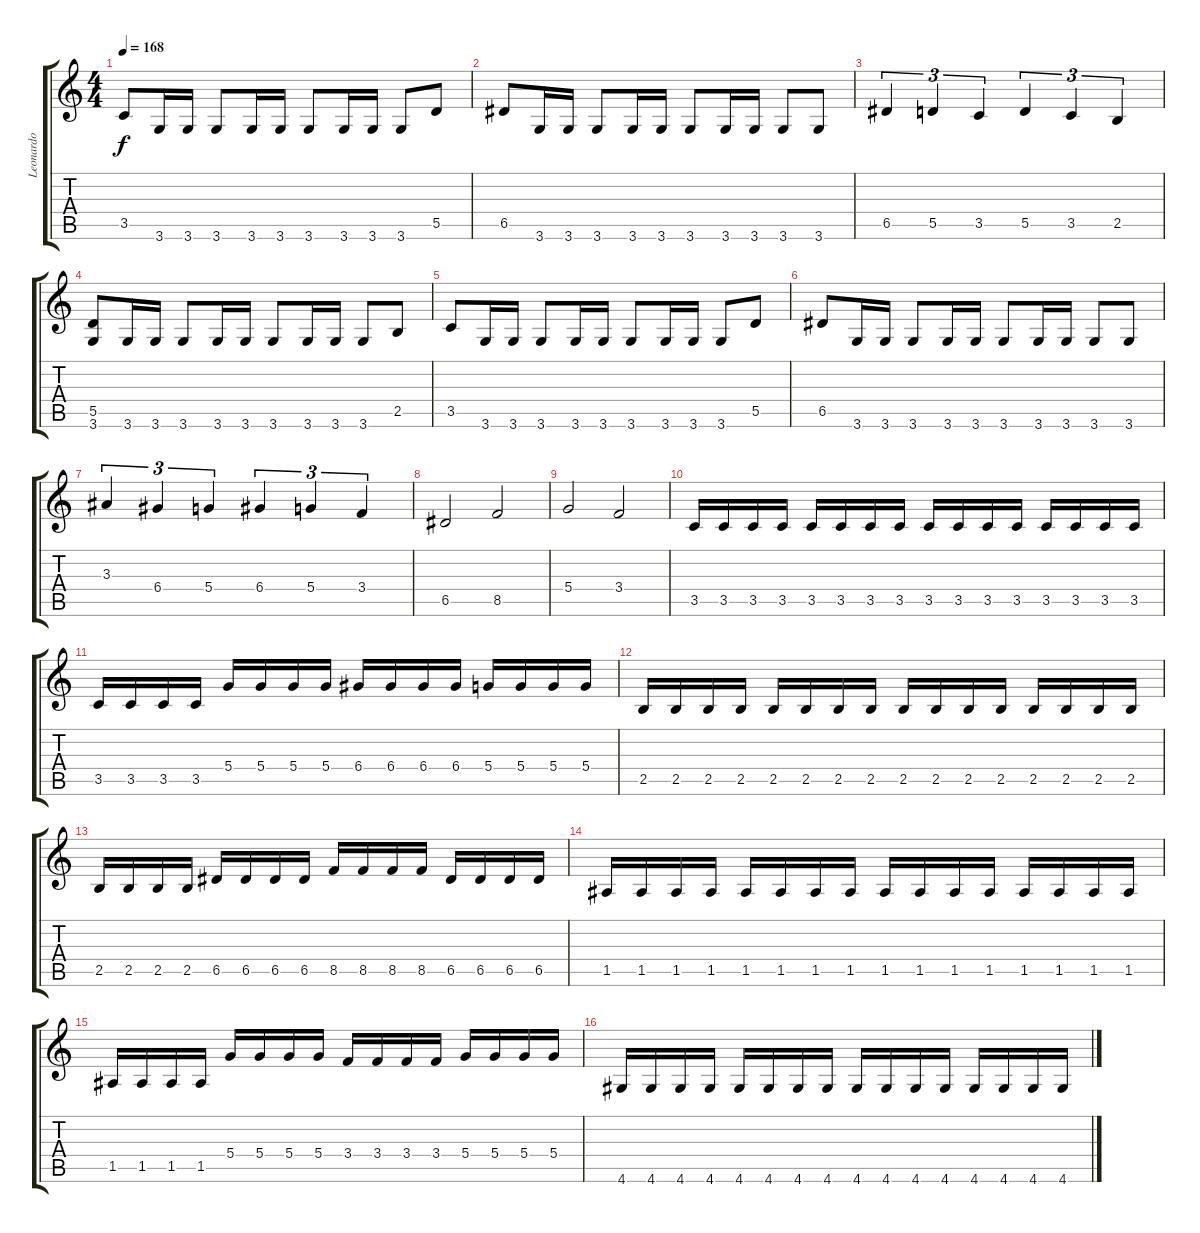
\track ("Leonardo" "Leonardo") {instrument distortionguitar}
\staff {score tabs}
\tuning (E4 B3 G3 D3 A2 E2) {hide}
\ts (4 4)
\tempo 168
\clef g2
\ks c
3.5.8{dy f} 3.6.16 3.6.16 3.6.8 3.6.16 3.6.16 3.6.8 3.6.16 3.6.16 3.6.8 5.5.8 |
6.5.8 3.6.16 3.6.16 3.6.8 3.6.16 3.6.16 3.6.8 3.6.16 3.6.16 3.6.8 3.6.8 |
6.5.4{tu (3 2)} 5.5.4{tu (3 2)} 3.5.4{tu (3 2)} 5.5.4{tu (3 2)} 3.5.4{tu (3 2)} 2.5.4{tu (3 2)} |
(5.5 3.6).8 3.6.16 3.6.16 3.6.8 3.6.16 3.6.16 3.6.8 3.6.16 3.6.16 3.6.8 2.5.8 |
3.5.8 3.6.16 3.6.16 3.6.8 3.6.16 3.6.16 3.6.8 3.6.16 3.6.16 3.6.8 5.5.8 |
6.5.8 3.6.16 3.6.16 3.6.8 3.6.16 3.6.16 3.6.8 3.6.16 3.6.16 3.6.8 3.6.8 |
3.3.4{tu (3 2)} 6.4.4{tu (3 2)} 5.4.4{tu (3 2)} 6.4.4{tu (3 2)} 5.4.4{tu (3 2)} 3.4.4{tu (3 2)} |
6.5.2 8.5.2 |
5.4.2 3.4.2 |
3.5.16 3.5.16 3.5.16 3.5.16 3.5.16 3.5.16 3.5.16 3.5.16 3.5.16 3.5.16 3.5.16 3.5.16 3.5.16 3.5.16 3.5.16 3.5.16 |
3.5.16 3.5.16 3.5.16 3.5.16 5.4.16 5.4.16 5.4.16 5.4.16 6.4.16 6.4.16 6.4.16 6.4.16 5.4.16 5.4.16 5.4.16 5.4.16 |
2.5.16 2.5.16 2.5.16 2.5.16 2.5.16 2.5.16 2.5.16 2.5.16 2.5.16 2.5.16 2.5.16 2.5.16 2.5.16 2.5.16 2.5.16 2.5.16 |
2.5.16 2.5.16 2.5.16 2.5.16 6.5.16 6.5.16 6.5.16 6.5.16 8.5.16 8.5.16 8.5.16 8.5.16 6.5.16 6.5.16 6.5.16 6.5.16 |
1.5.16 1.5.16 1.5.16 1.5.16 1.5.16 1.5.16 1.5.16 1.5.16 1.5.16 1.5.16 1.5.16 1.5.16 1.5.16 1.5.16 1.5.16 1.5.16 |
1.5.16 1.5.16 1.5.16 1.5.16 5.4.16 5.4.16 5.4.16 5.4.16 3.4.16 3.4.16 3.4.16 3.4.16 5.4.16 5.4.16 5.4.16 5.4.16 |
4.6.16 4.6.16 4.6.16 4.6.16 4.6.16 4.6.16 4.6.16 4.6.16 4.6.16 4.6.16 4.6.16 4.6.16 4.6.16 4.6.16 4.6.16 4.6.16
